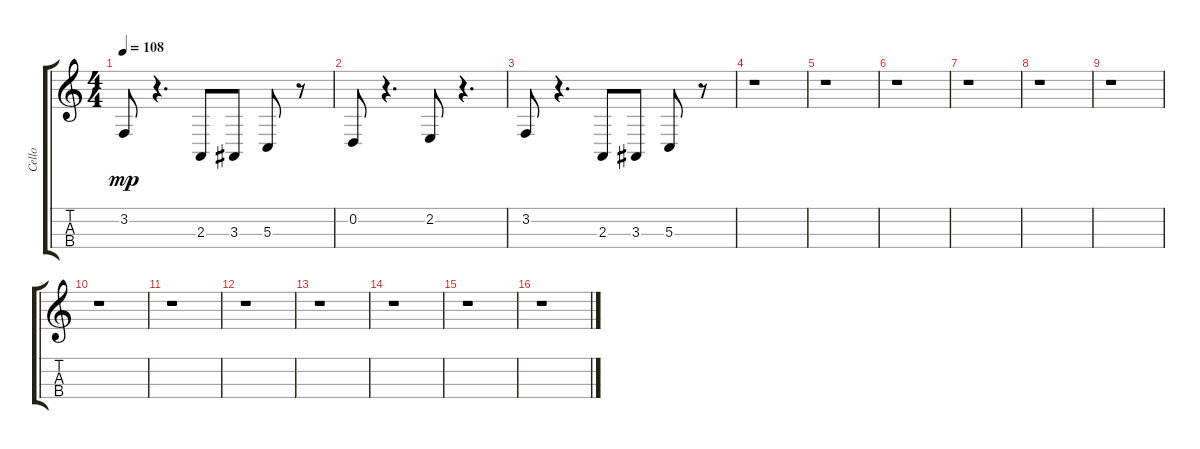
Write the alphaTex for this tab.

\track ("Cello" "Cello") {instrument cello}
\staff {score tabs}
\tuning (A3 D3 G2 C2) {hide}
\ts (4 4)
\tempo 108
\clef g2
\ks c
3.2.8{dy mp} r.4{d} 2.3.8 3.3.8 5.3.8 r.8 |
0.2.8 r.4{d} 2.2.8 r.4{d} |
3.2.8 r.4{d} 2.3.8 3.3.8 5.3.8 r.8 |
r.1 |
r.1 |
r.1 |
r.1 |
r.1 |
r.1 |
r.1 |
r.1 |
r.1 |
r.1 |
r.1 |
r.1 |
r.1
